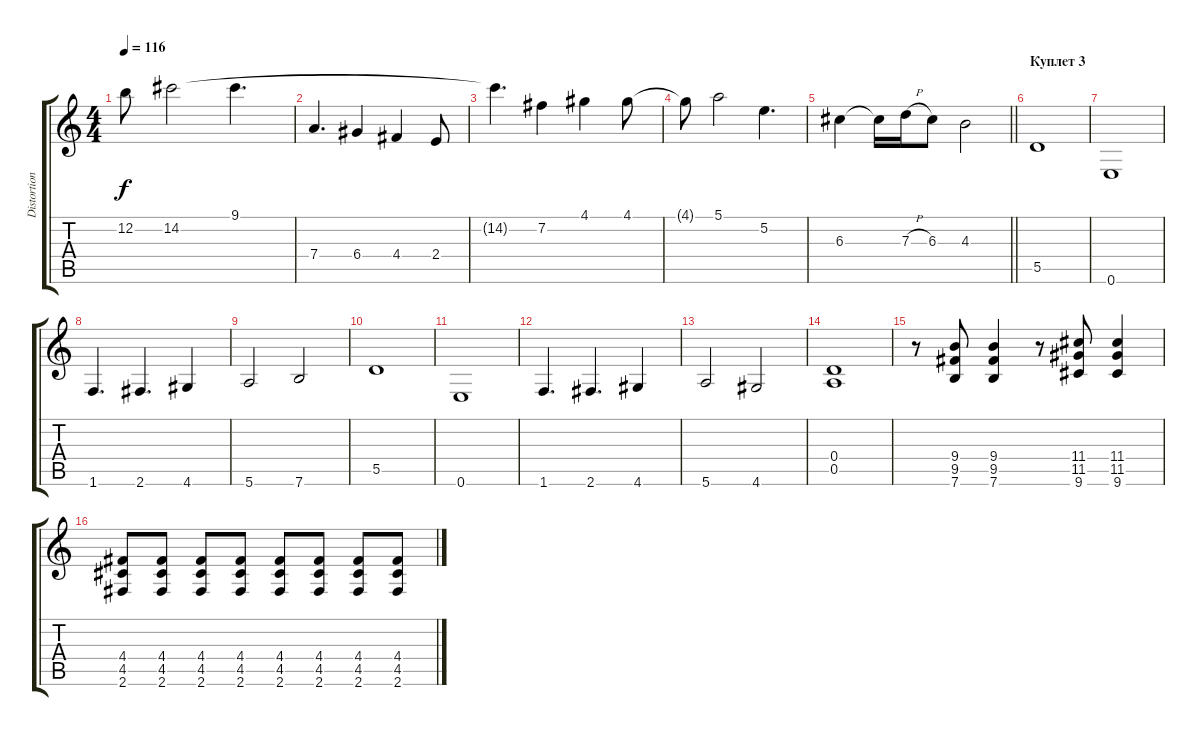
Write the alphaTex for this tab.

\track ("Distortion" "Distortion") {instrument distortionguitar}
\staff {score tabs}
\tuning (E4 B3 G3 D3 A2 E2) {hide}
\ts (4 4)
\tempo 116
\clef g2
\ks c
12.2{t}.8{dy f} 14.2.2 9.1.4{d} |
7.4.4{d} 6.4.4 4.4.4 2.4.8 |
14.2{t}.4{d} 7.2.4 4.1.4 4.1.8 |
4.1{t}.8 5.1.2 5.2.4{d} |
\barLineRight lightlight
6.3.4 6.3{t}.16 7.3{h}.16 6.3.8 4.3.2 |
\section ("" "Куплет 3")
5.5.1 |
0.6.1 |
1.6.4{d} 2.6.4{d} 4.6.4 |
5.6.2 7.6.2 |
5.5.1 |
0.6.1 |
1.6.4{d} 2.6.4{d} 4.6.4 |
5.6.2 4.6.2 |
(0.4 0.5).1 |
r.8 (9.4 9.5 7.6).8 (9.4 9.5 7.6).4 r.8 (11.4 11.5 9.6).8 (11.4 11.5 9.6).4 |
(4.4 4.5 2.6).8 (4.4 4.5 2.6).8 (4.4 4.5 2.6).8 (4.4 4.5 2.6).8 (4.4 4.5 2.6).8 (4.4 4.5 2.6).8 (4.4 4.5 2.6).8 (4.4 4.5 2.6).8
